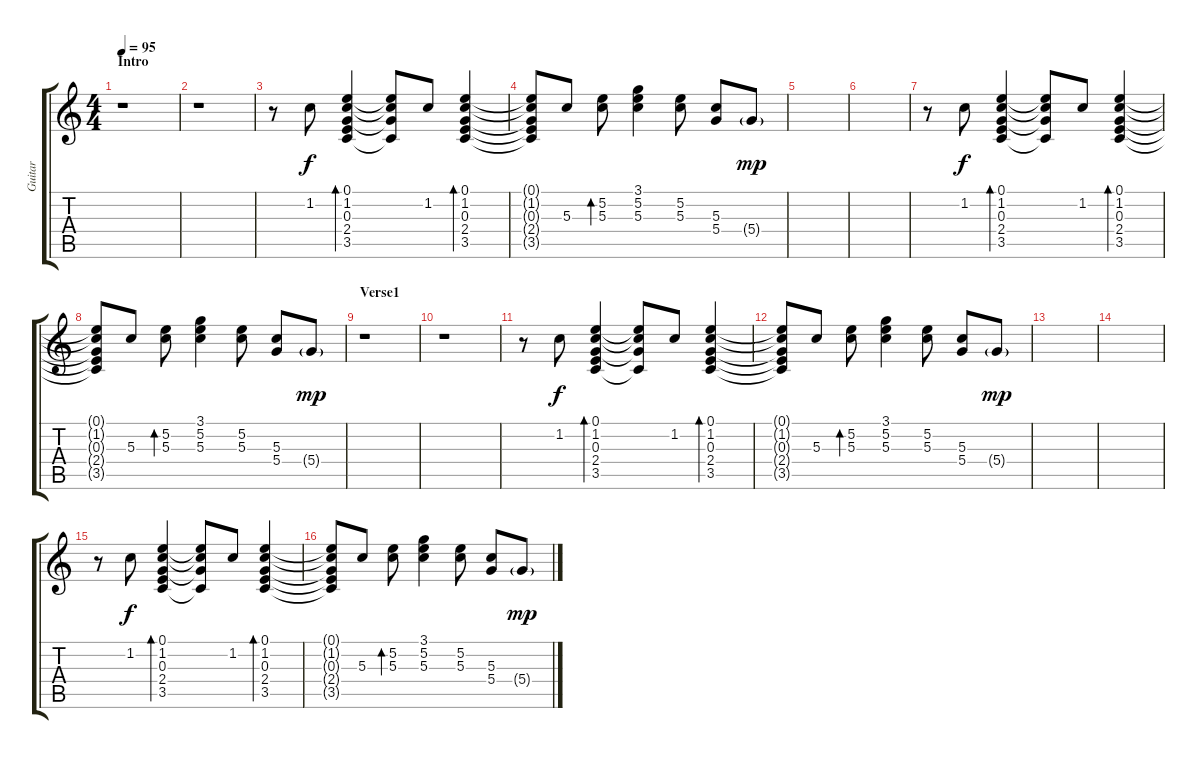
\track ("Guitar" "Guitar") {instrument acousticguitarsteel}
\staff {score tabs}
\tuning (E4 B3 G3 D3 A2 E2) {hide}
\ts (4 4)
\section ("" "Intro")
\tempo 95
\clef g2
\ks c
r.1{dy f instrument acousticguitarsteel} |
\section ("" "")
r.1 |
r.8 1.2.8 (0.1 1.2 0.3 2.4 3.5).4{bd 60} (0.1{t} 1.2{t} 0.3{t} 3.5{t}).8 1.2.8 (0.1 1.2 0.3 2.4 3.5).4{bd 60} |
(0.1{t} 1.2{t} 0.3{t} 2.4{t} 3.5{t}).8 5.3.8 (5.2 5.3).8{bd 60} (3.1 5.2 5.3).4 (5.2 5.3).8 (5.3 5.4).8 5.4{g}.8{dy mp} |
|
|
r.8 1.2.8{dy f} (0.1 1.2 0.3 2.4 3.5).4{bd 60} (0.1{t} 1.2{t} 0.3{t} 3.5{t}).8 1.2.8 (0.1 1.2 0.3 2.4 3.5).4{bd 60} |
(0.1{t} 1.2{t} 0.3{t} 2.4{t} 3.5{t}).8 5.3.8 (5.2 5.3).8{bd 60} (3.1 5.2 5.3).4 (5.2 5.3).8 (5.3 5.4).8 5.4{g}.8{dy mp} |
\section ("" "Verse1")
r.1 |
r.1 |
r.8 1.2.8{dy f} (0.1 1.2 0.3 2.4 3.5).4{bd 60} (0.1{t} 1.2{t} 0.3{t} 3.5{t}).8 1.2.8 (0.1 1.2 0.3 2.4 3.5).4{bd 60} |
(0.1{t} 1.2{t} 0.3{t} 2.4{t} 3.5{t}).8 5.3.8 (5.2 5.3).8{bd 60} (3.1 5.2 5.3).4 (5.2 5.3).8 (5.3 5.4).8 5.4{g}.8{dy mp} |
|
|
r.8 1.2.8{dy f} (0.1 1.2 0.3 2.4 3.5).4{bd 60} (0.1{t} 1.2{t} 0.3{t} 3.5{t}).8 1.2.8 (0.1 1.2 0.3 2.4 3.5).4{bd 60} |
(0.1{t} 1.2{t} 0.3{t} 2.4{t} 3.5{t}).8 5.3.8 (5.2 5.3).8{bd 60} (3.1 5.2 5.3).4 (5.2 5.3).8 (5.3 5.4).8 5.4{g}.8{dy mp}
